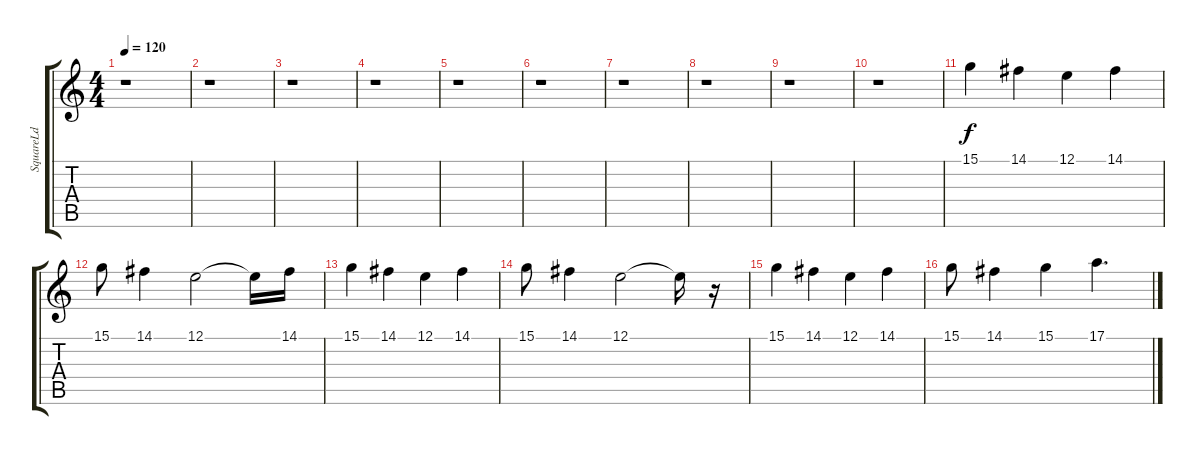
\track ("SquareLd" "SquareLd") {instrument lead1square}
\staff {score tabs}
\tuning (E4 B3 G3 D3 A2 E2) {hide}
\ts (4 4)
\tempo 120
\clef g2
\ks c
r.1{dy f} |
r.1 |
r.1 |
r.1 |
r.1 |
r.1 |
r.1 |
r.1 |
r.1 |
r.1 |
15.1.4 14.1.4 12.1.4 14.1.4 |
15.1.8 14.1.4 12.1.2 12.1{t}.16 14.1.16 |
15.1.4 14.1.4 12.1.4 14.1.4 |
15.1.8 14.1.4 12.1.2 12.1{t}.16 r.16 |
15.1.4 14.1.4 12.1.4 14.1.4 |
15.1.8 14.1.4 15.1.4 17.1.4{d}
